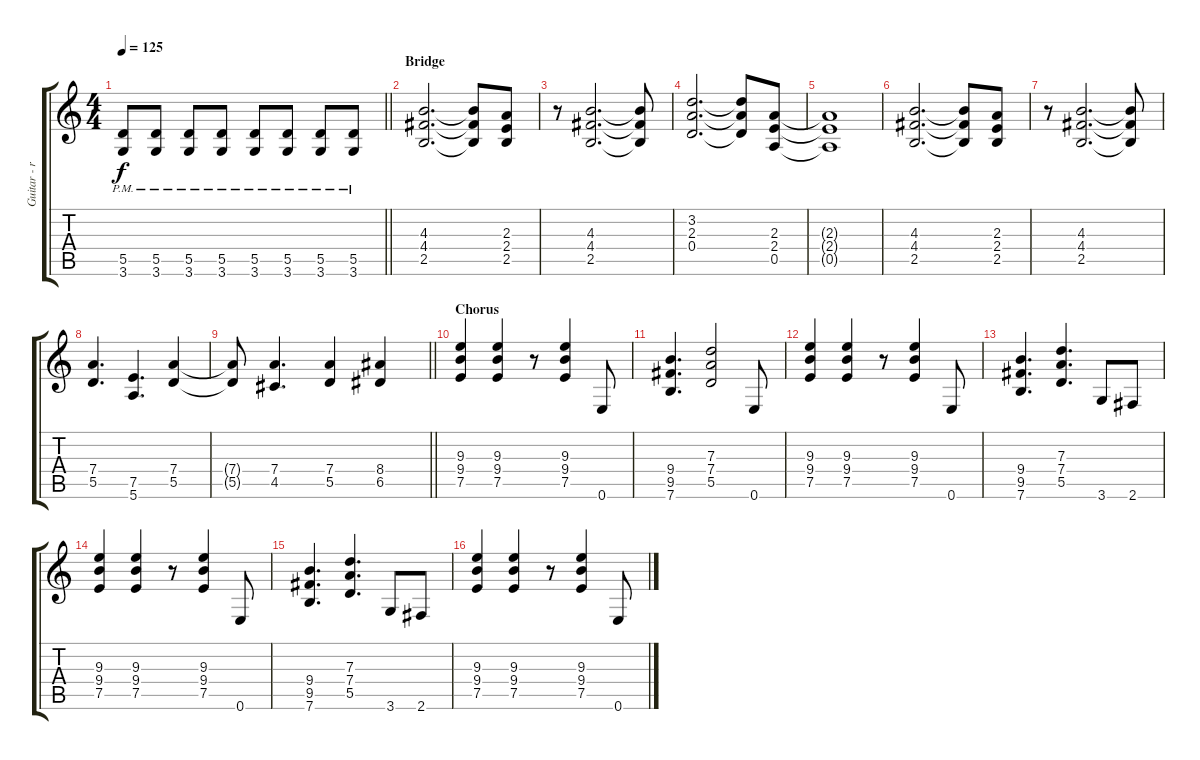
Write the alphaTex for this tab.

\track ("Guitar - rhythm" "Guitar - r") {instrument distortionguitar}
\staff {score tabs}
\tuning (E4 B3 G3 D3 A2 E2) {hide}
\ts (4 4)
\tempo 125
\clef g2
\barLineRight lightlight
\ks c
(5.5{pm} 3.6{pm}).8{dy f} (5.5{pm} 3.6{pm}).8 (5.5{pm} 3.6{pm}).8 (5.5{pm} 3.6{pm}).8 (5.5{pm} 3.6{pm}).8 (5.5{pm} 3.6{pm}).8 (5.5{pm} 3.6{pm}).8 (5.5{pm} 3.6{pm}).8 |
\section ("" "Bridge")
(4.3 4.4 2.5).2{d} (4.3{t} 4.4{t} 2.5{t}).8 (2.3 2.4 2.5).8 |
r.8 (4.3 4.4 2.5).2{d} (4.3{t} 4.4{t} 2.5{t}).8 |
(3.2 2.3 0.4).2{d} (3.2{t} 2.3{t} 0.4{t}).8 (2.3 2.4 0.5).8 |
(2.3{t} 2.4{t} 0.5{t}).1 |
(4.3 4.4 2.5).2{d} (4.3{t} 4.4{t} 2.5{t}).8 (2.3 2.4 2.5).8 |
r.8 (4.3 4.4 2.5).2{d} (4.3{t} 4.4{t} 2.5{t}).8 |
(7.4 5.5).4{d} (7.5 5.6).4{d} (7.4 5.5).4 |
\barLineRight lightlight
(7.4{t} 5.5{t}).8 (7.4 4.5).4{d} (7.4 5.5).4 (8.4 6.5).4 |
\section ("" "Chorus")
(9.3 9.4 7.5).4 (9.3 9.4 7.5).4 r.8 (9.3 9.4 7.5).4 0.6.8 |
(9.4 9.5 7.6).4{d} (7.3 7.4 5.5).2 0.6.8 |
(9.3 9.4 7.5).4 (9.3 9.4 7.5).4 r.8 (9.3 9.4 7.5).4 0.6.8 |
(9.4 9.5 7.6).4{d} (7.3 7.4 5.5).4{d} 3.6.8 2.6.8 |
(9.3 9.4 7.5).4 (9.3 9.4 7.5).4 r.8 (9.3 9.4 7.5).4 0.6.8 |
(9.4 9.5 7.6).4{d} (7.3 7.4 5.5).4{d} 3.6.8 2.6.8 |
(9.3 9.4 7.5).4 (9.3 9.4 7.5).4 r.8 (9.3 9.4 7.5).4 0.6.8
